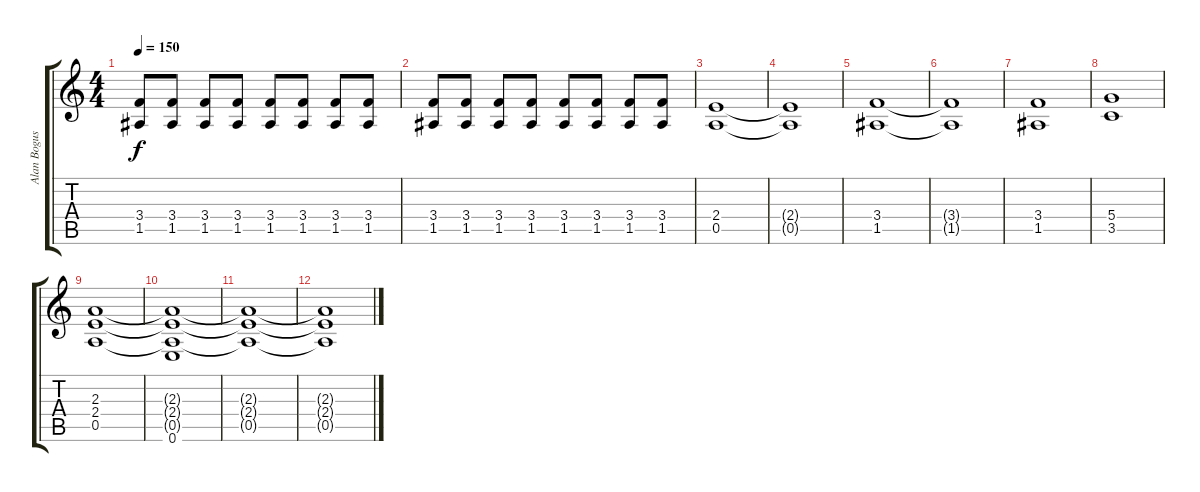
\track ("Alan Boguslavsky" "Alan Bogus") {instrument distortionguitar}
\staff {score tabs}
\tuning (E4 B3 G3 D3 A2 E2) {hide}
\ts (4 4)
\tempo 150
\clef g2
\ks c
(3.4 1.5).8{dy f} (3.4 1.5).8 (3.4 1.5).8 (3.4 1.5).8 (3.4 1.5).8 (3.4 1.5).8 (3.4 1.5).8 (3.4 1.5).8 |
(3.4 1.5).8 (3.4 1.5).8 (3.4 1.5).8 (3.4 1.5).8 (3.4 1.5).8 (3.4 1.5).8 (3.4 1.5).8 (3.4 1.5).8 |
(2.4 0.5).1 |
(2.4{t} 0.5{t}).1 |
(3.4 1.5).1 |
(3.4{t} 1.5{t}).1 |
(3.4 1.5).1 |
(5.4 3.5).1 |
(2.3 2.4 0.5).1{volume 0} |
(2.3{t} 2.4{t} 0.5{t} 0.6).1 |
(2.3{t} 2.4{t} 0.5{t}).1 |
(2.3{t} 2.4{t} 0.5{t}).1
